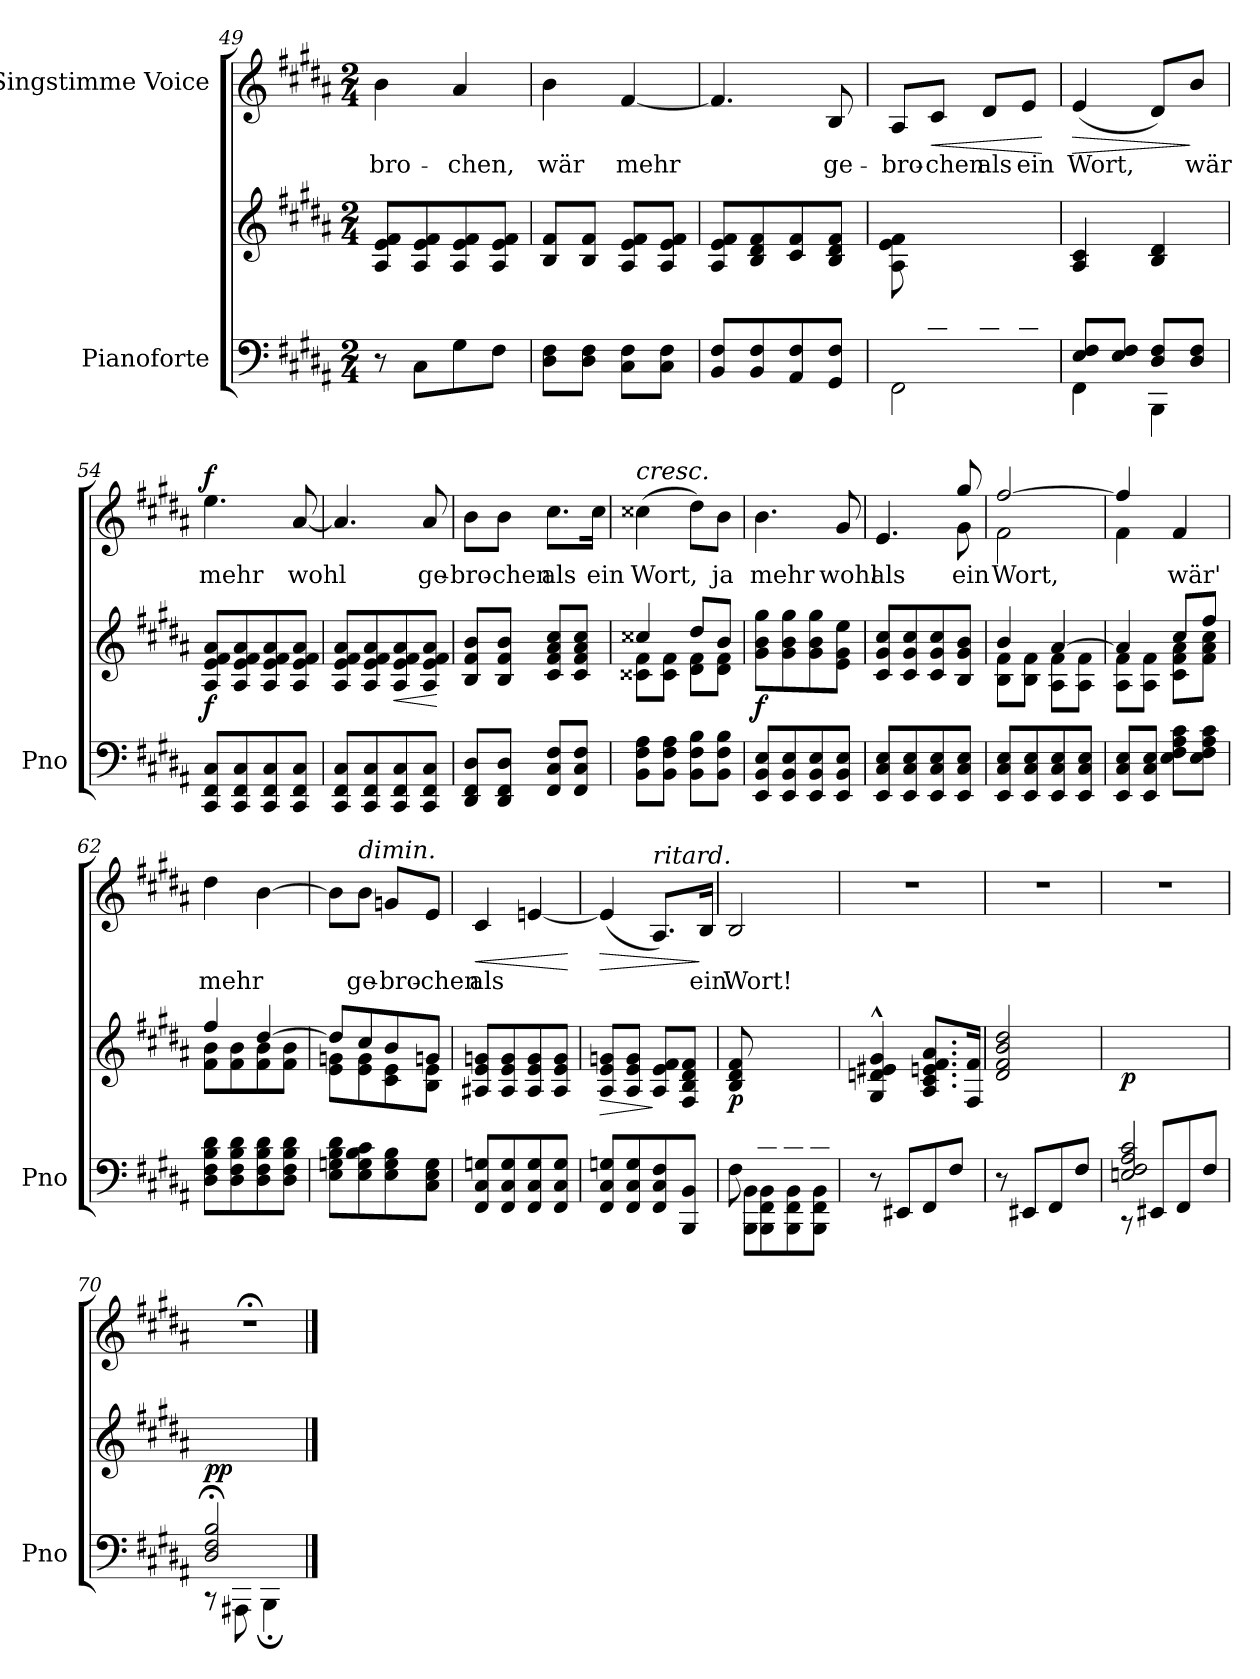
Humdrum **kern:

**kern	**kern	**dynam	**kern	**text	**dynam
*part2	*part2	*part2	*part1	*part1	*part1
*staff3	*staff2	*staff2/3	*staff1	*staff1	*staff1
*I"Pianoforte	*	*	*I"Singstimme Voice	*	*
*I'Pno	*	*	*	*	*
*clefF4	*clefG2	*	*clefG2	*	*
*k[f#c#g#d#a#]	*k[f#c#g#d#a#]	*	*k[f#c#g#d#a#]	*	*
*M2/4	*M2/4	*	*M2/4	*	*
=49	=49	=49	=49	=49	=49
8r	8A#/ 8e/ 8f#/L	.	4b\	-bro-	.
8C#\L	8A#/ 8e/ 8f#/	.	.	.	.
8G#\	8A#/ 8e/ 8f#/	.	4a#/	-chen,	.
8F#\J	8A#/ 8e/ 8f#/J	.	.	.	.
=50	=50	=50	=50	=50	=50
8D#\ 8F#\L	8B/ 8f#/L	.	4b\	wär	.
8D#\ 8F#\J	8B/ 8f#/J	.	.	.	.
8C#\ 8F#\L	8A#/ 8e/ 8f#/L	.	[4f#/	mehr	.
8C#\ 8F#\J	8A#/ 8e/ 8f#/J	.	.	.	.
=51	=51	=51	=51	=51	=51
8BB/ 8F#/L	8A#/ 8e/ 8f#/L	.	4.f#/]	.	.
8BB/ 8F#/	8B/ 8d#/ 8f#/	.	.	.	.
8AA#/ 8F#/	8c#/ 8f#/	.	.	.	.
8GG#/ 8F#/J	8B/ 8d#/ 8f#/J	.	8B/	ge-	.
=52	=52	=52	=52	=52	=52
*^	*	*	*	*	*
8ryy	2FF#\	8A#\ 8e\ 8f#\L	.	8A#/L	-bro-	.
!	!	!	!	!	!	!LO:HP:b
8E/ 8F#/ 8A#/ 8c#/	.	4.ryy	.	8c#/J	-chen	<
8E/ 8F#/ 8A#/ 8c#/	.	.	.	8d#/L	als	.
8E/ 8F#/ 8A#/ 8c#/J	.	.	.	8e/J	ein	.
*v	*v	*	*	*	*	*
.	.	.	.	.	[
=53	=53	=53	=53	=53	=53
*^	*	*	*	*	*
!	!	!	!	!	!	!LO:HP:b
8E/ 8F#/L	4FF#\	4A#/ 4c#/	.	(4e/	Wort,	>
8E/ 8F#/J	.	.	.	.	.	.
8D#/ 8F#/L	4BBB\	4B/ 4d#/	.	8d#/L)	.	.
8D#/ 8F#/J	.	.	.	8b/J	wär	]
*v	*v	*	*	*	*	*
=54	=54	=54	=54	=54	=54
!	!	!LO:DY:b	!	!	!LO:DY:a
8CC#/ 8FF#/ 8C#/L	8A#/ 8e/ 8f#/ 8a#/L	f	4.ee\	mehr	f
8CC#/ 8FF#/ 8C#/	8A#/ 8e/ 8f#/ 8a#/	.	.	.	.
8CC#/ 8FF#/ 8C#/	8A#/ 8e/ 8f#/ 8a#/	.	.	.	.
8CC#/ 8FF#/ 8C#/J	8A#/ 8e/ 8f#/ 8a#/J	.	[8a#/	wohl	.
=55	=55	=55	=55	=55	=55
8CC#/ 8FF#/ 8C#/L	8A#/ 8e/ 8f#/ 8a#/L	.	4.a#/]	.	.
8CC#/ 8FF#/ 8C#/	8A#/ 8e/ 8f#/ 8a#/	.	.	.	.
!	!	!LO:HP:b	!	!	!
8CC#/ 8FF#/ 8C#/	8A#/ 8e/ 8f#/ 8a#/	<	.	.	.
8CC#/ 8FF#/ 8C#/J	8A#/ 8e/ 8f#/ 8a#/J	.	8a#/	ge-	.
.	.	[	.	.	.
=56	=56	=56	=56	=56	=56
8DD#/ 8FF#/ 8D#/L	8B/ 8f#/ 8b/L	.	8b\L	-bro-	.
8DD#/ 8FF#/ 8D#/J	8B/ 8f#/ 8b/J	.	8b\J	-chen	.
8FF#/ 8C#/ 8F#/L	8c#/ 8f#/ 8a#/ 8cc#/L	.	8.cc#\L	als	.
8FF#/ 8C#/ 8F#/J	8c#/ 8f#/ 8a#/ 8cc#/J	.	.	.	.
.	.	.	16cc#\Jk	ein	.
=57	=57	=57	=57	=57	=57
*	*^	*	*	*	*
!	!	!	!	!LO:TX:a:i:t=cresc.	!	!
8BB\ 8F#\ 8A#\L	4cc##X/	8c##X\ 8f#\L	.	(4cc##X\	Wort,	.
8BB\ 8F#\ 8A#\J	.	8c##\ 8f#\J	.	.	.	.
8BB\ 8F#\ 8B\L	8dd#/L	8d#\ 8f#\L	.	8dd#\L)	.	.
8BB\ 8F#\ 8B\J	8b/J	8d#\ 8f#\J	.	8b\J	ja	.
=58	=58	=58	=58	=58	=58	=58
!	!	!	!LO:DY:b	!	!	!
*	*v	*v	*	*	*	*
8EE/ 8BB/ 8E/L	8g#\ 8b\ 8gg#\L	f	4.b\	mehr	.
8EE/ 8BB/ 8E/	8g#\ 8b\ 8gg#\	.	.	.	.
8EE/ 8BB/ 8E/	8g#\ 8b\ 8gg#\	.	.	.	.
8EE/ 8BB/ 8E/J	8e\ 8g#\ 8ee\J	.	8g#/	wohl	.
=59	=59	=59	=59	=59	=59
*	*	*	*^	*	*
8EE/ 8C#/ 8E/L	8c#/ 8g#/ 8cc#/L	.	4.e/	4.ryy	als	.
8EE/ 8C#/ 8E/	8c#/ 8g#/ 8cc#/	.	.	.	.	.
8EE/ 8C#/ 8E/	8c#/ 8g#/ 8cc#/	.	.	.	.	.
8EE/ 8C#/ 8E/J	8B/ 8g#/ 8b/J	.	8gg#/	8g#\	ein	.
=60	=60	=60	=60	=60	=60	=60
*	*^	*	*	*	*	*
8EE/ 8C#/ 8E/L	4b/	8B\ 8f#\L	.	[2ff#/	2f#\	Wort,	.
8EE/ 8C#/ 8E/	.	8B\ 8f#\J	.	.	.	.	.
8EE/ 8C#/ 8E/	[4a#/	8A#\ 8f#\L	.	.	.	.	.
8EE/ 8C#/ 8E/J	.	8A#\ 8f#\J	.	.	.	.	.
=61	=61	=61	=61	=61	=61	=61	=61
8EE/ 8C#/ 8E/L	4a#/]	8A#\ 8f#\L	.	4ff#/]	4f#\	.	.
8EE/ 8C#/ 8E/J	.	8A#\ 8f#\J	.	.	.	.	.
8E\ 8F#\ 8A#\ 8c#\L	8cc#/L	8c#\ 8f#\ 8a#\L	.	4f#/	4ryy	wär'	.
8E\ 8F#\ 8A#\ 8c#\J	8ff#/J	8f#\ 8a#\ 8cc#\J	.	.	.	.	.
*	*	*	*	*v	*v	*	*
=62	=62	=62	=62	=62	=62	=62
8D#\ 8F#\ 8B\ 8d#\L	4ff#/	8f#\ 8b\L	.	4dd#\	mehr	.
8D#\ 8F#\ 8B\ 8d#\	.	8f#\ 8b\	.	.	.	.
8D#\ 8F#\ 8B\ 8d#\	[4dd#/	8f#\ 8b\	.	[4b\	.	.
8D#\ 8F#\ 8B\ 8d#\J	.	8f#\ 8b\J	.	.	.	.
=63	=63	=63	=63	=63	=63	=63
8E\ 8Gn\ 8B\ 8d#\L	8dd#/L]	8e\ 8gn\L	.	8b\L]	.	.
!	!	!	!	!LO:TX:a:i:t=dimin.	!	!
8E\ 8G\ 8B\ 8c#\	8cc#/	8e\ 8g\	.	8b\J	ge-	.
8E\ 8G\ 8B\	8b/	8c#\ 8e\	.	8gn/L	-bro-	.
8C#\ 8E\ 8G\J	8gn/J	8B\ 8e\J	.	8e/J	-chen	.
=64	=64	=64	=64	=64	=64	=64
!	!	!	!	!	!	!LO:HP:b
*	*v	*v	*	*	*	*
8FF#/ 8C#/ 8Gn/L	8A#X/ 8e/ 8gn/L	.	4c#/	als	<
8FF#/ 8C#/ 8G/	8A#/ 8e/ 8g/	.	.	.	.
8FF#/ 8C#/ 8G/	8A#/ 8e/ 8g/	.	[4en/	.	.
8FF#/ 8C#/ 8G/J	8A#/ 8e/ 8g/J	.	.	.	.
.	.	.	.	.	[
=65	=65	=65	=65	=65	=65
!	!	!LO:HP:b	!	!	!LO:HP:b
8FF#/ 8C#/ 8Gn/L	8A#i/ 8e/ 8gn/L	>	(4e/]	.	>
8FF#/ 8C#/ 8G/	8A#/ 8e/ 8g/J	.	.	.	.
!	!	!	!LO:TX:i:t=ritard.	!	!
8FF#/ 8C#/ 8F#/	8A#/ 8e/ 8f#/L	]	8.A#/L)	.	.
8BBB/ 8BB/J	8F#/ 8B/ 8d#/ 8f#/J	.	.	.	.
.	.	.	16B/Jk	ein	]
=66	=66	=66	=66	=66	=66
*^	*	*	*	*	*
*	*^	*	*	*	*	*
!	!	!	!	!LO:DY:b	!	!	!
8ryy	8F#\	8BBB\ 8BB\L	8B/ 8d#/ 8f#/L	p	2B/	Wort!	.
8D#/ 8F#/ 8B/ 8d#/	4.ryy	8BBB\ 8FF#\ 8BB\	4.ryy	.	.	.	.
8D#/ 8F#/ 8B/ 8d#/	.	8BBB\ 8FF#\ 8BB\	.	.	.	.	.
8D#/ 8F#/ 8B/ 8d#/J	.	8BBB\ 8FF#\ 8BB\J	.	.	.	.	.
*v	*v	*v	*	*	*	*	*
=67	=67	=67	=67	=67	=67
8r	4G#/^^ 4dn/^^ 4e#X/^^ 4g#/^^	.	2r	.	.
8EE#X/L	.	.	.	.	.
8FF#/	8.A#/ 8.c#/ 8.en/ 8.f#/ 8.a#/L	.	.	.	.
8F#\J	.	.	.	.	.
.	16F#/ 16f#/Jk	.	.	.	.
=68	=68	=68	=68	=68	=68
8r	2d#/ 2f#/ 2b/ 2dd#/	.	2r	.	.
8EE#X/L	.	.	.	.	.
8FF#/	.	.	.	.	.
8F#\J	.	.	.	.	.
=69	=69	=69	=69	=69	=69
*^	*	*	*	*	*
!	!	!	!LO:DY:b	!	!	!
2En/ 2F#/ 2A#/ 2c#/	8r	2ryy	p	2r	.	.
.	8EE#X/L	.	.	.	.	.
.	8FF#/	.	.	.	.	.
.	8F#\J	.	.	.	.	.
=70	=70	=70	=70	=70	=70	=70
!	!	!	!LO:DY:b	!	!	!
2D#/;< 2F#/;< 2B/;<	8r	2ryy	pp	2r;<	.	.
.	8AAA#X\	.	.	.	.	.
.	4BBB;<\	.	.	.	.	.
*v	*v	*	*	*	*	*
==	==	==	==	==	==
*-	*-	*-	*-	*-	*-
